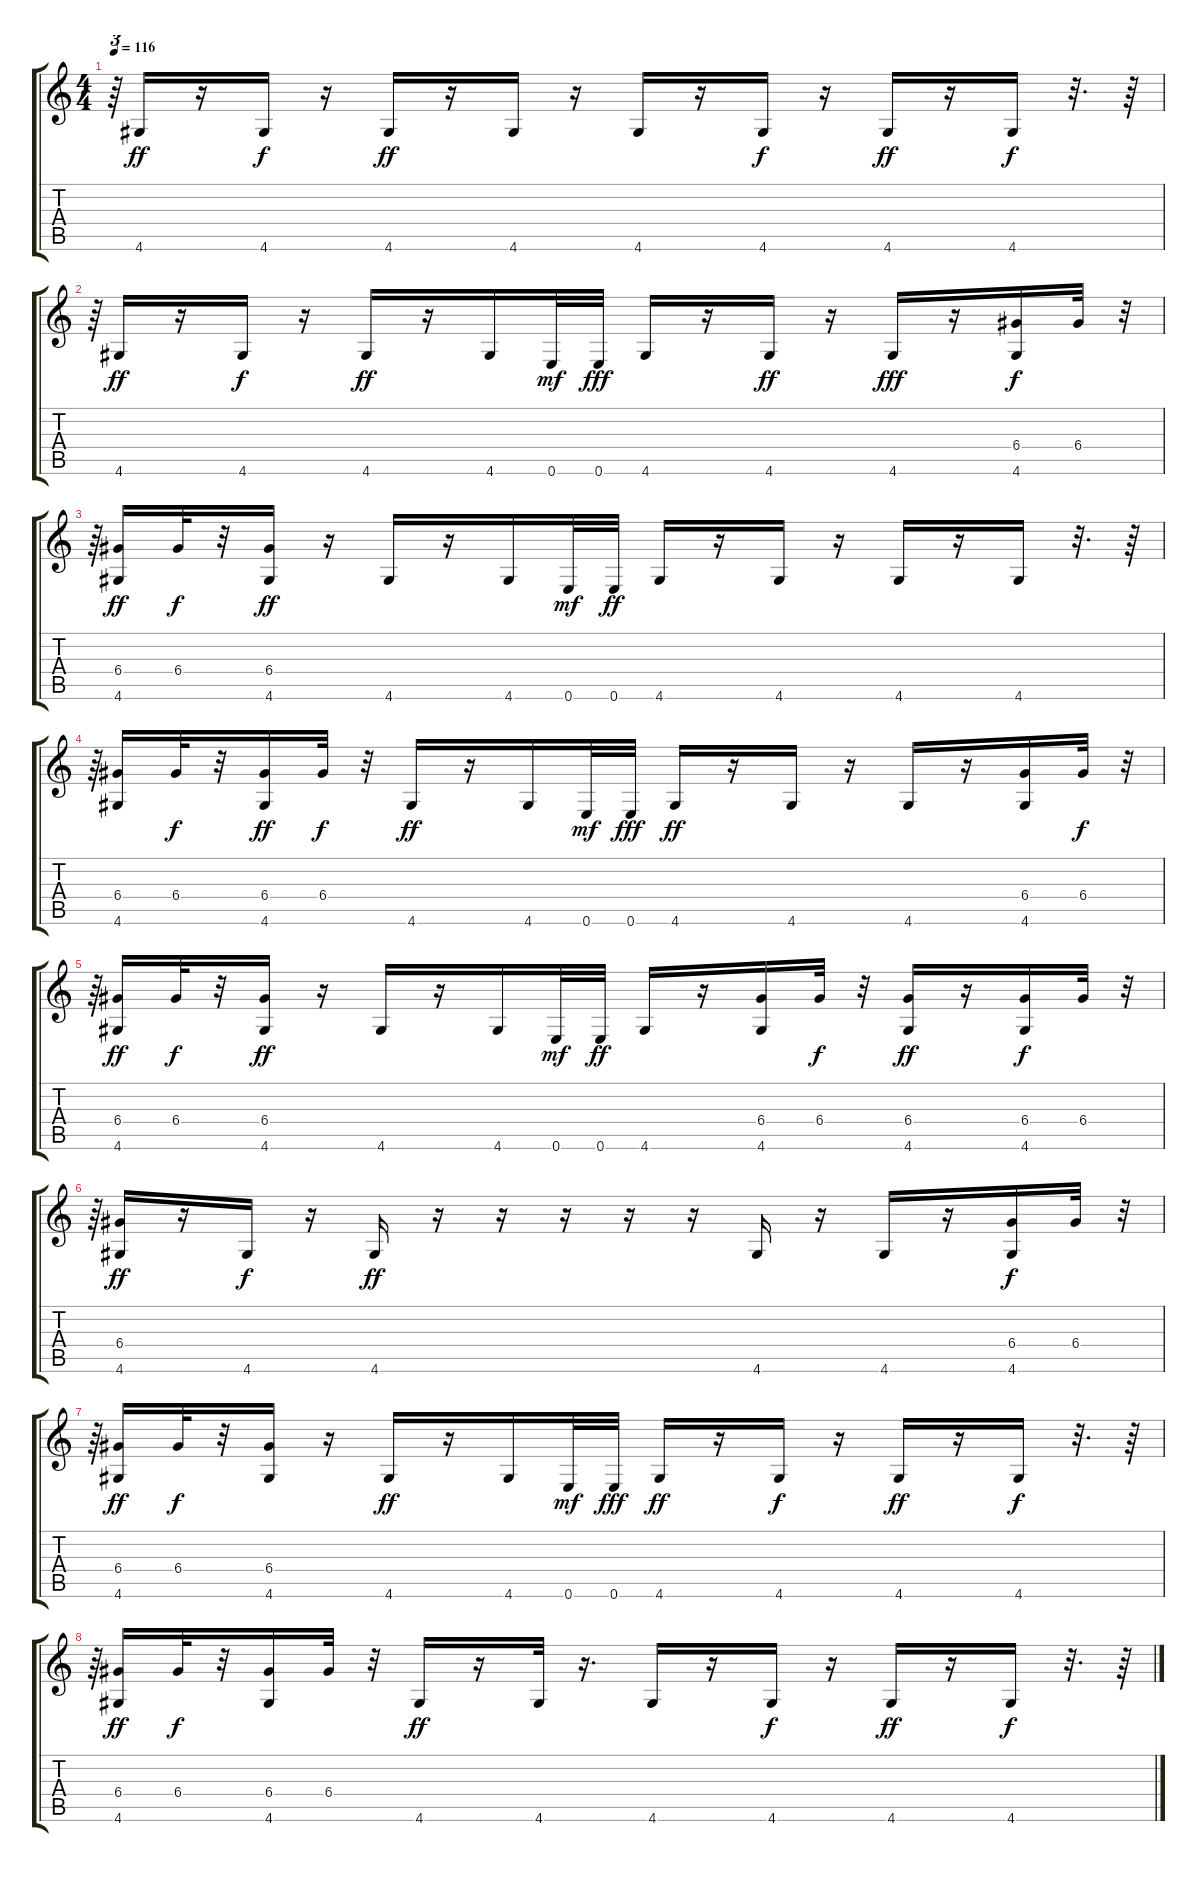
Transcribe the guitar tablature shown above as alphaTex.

\track "" {instrument acousticguitarsteel}
\staff {score tabs}
\tuning (E4 B3 G3 D3 A2 E2) {hide}
\ts (4 4)
\tempo 116
\clef g2
\ks c
r.64{tu (3 2) dy f} 4.6.16{dy ff} r.16 4.6.16{dy f} r.16 4.6.16{dy ff} r.16 4.6.16 r.16 4.6.16 r.16 4.6.16{dy f} r.16 4.6.16{dy ff} r.16 4.6.16{dy f} r.32{d} r.64 |
r.64{tu (3 2)} 4.6.16{dy ff} r.16 4.6.16{dy f} r.16 4.6.16{dy ff} r.16 4.6.16 0.6.32{dy mf} 0.6.32{dy fff} 4.6.16 r.16 4.6.16{dy ff} r.16 4.6.16{dy fff} r.16 (6.4 4.6).16{dy f} 6.4.32 r.32{tu (3 2)} |
r.64{tu (3 2)} (6.4 4.6).16{dy ff} 6.4.32{dy f} r.32 (6.4 4.6).16{dy ff} r.16 4.6.16 r.16 4.6.16 0.6.32{dy mf} 0.6.32{dy ff} 4.6.16 r.16 4.6.16 r.16 4.6.16 r.16 4.6.16 r.32{d} r.64 |
r.64{tu (3 2)} (6.4 4.6).16 6.4.32{dy f} r.32 (6.4 4.6).16{dy ff} 6.4.32{dy f} r.32 4.6.16{dy ff} r.16 4.6.16 0.6.32{dy mf} 0.6.32{dy fff} 4.6.16{dy ff} r.16 4.6.16 r.16 4.6.16 r.16 (6.4 4.6).16 6.4.32{dy f} r.32{tu (3 2)} |
r.64{tu (3 2)} (6.4 4.6).16{dy ff} 6.4.32{dy f} r.32 (6.4 4.6).16{dy ff} r.16 4.6.16 r.16 4.6.16 0.6.32{dy mf} 0.6.32{dy ff} 4.6.16 r.16 (6.4 4.6).16 6.4.32{dy f} r.32 (6.4 4.6).16{dy ff} r.16 (6.4 4.6).16{dy f} 6.4.32 r.32{tu (3 2)} |
r.64{tu (3 2)} (6.4 4.6).16{dy ff} r.16 4.6.16{dy f} r.16 4.6.16{dy ff} r.16 r.16 r.16 r.16 r.16 4.6.16 r.16 4.6.16 r.16 (6.4 4.6).16{dy f} 6.4.32 r.32{tu (3 2)} |
r.64{tu (3 2)} (6.4 4.6).16{dy ff} 6.4.32{dy f} r.32 (6.4 4.6).16 r.16 4.6.16{dy ff} r.16 4.6.16 0.6.32{dy mf} 0.6.32{dy fff} 4.6.16{dy ff} r.16 4.6.16{dy f} r.16 4.6.16{dy ff} r.16 4.6.16{dy f} r.32{d} r.64 |
r.64{tu (3 2)} (6.4 4.6).16{dy ff} 6.4.32{dy f} r.32 (6.4 4.6).16 6.4.32 r.32 4.6.16{dy ff} r.16 4.6.32 r.16{d} 4.6.16 r.16 4.6.16{dy f} r.16 4.6.16{dy ff} r.16 4.6.16{dy f} r.32{d} r.64
